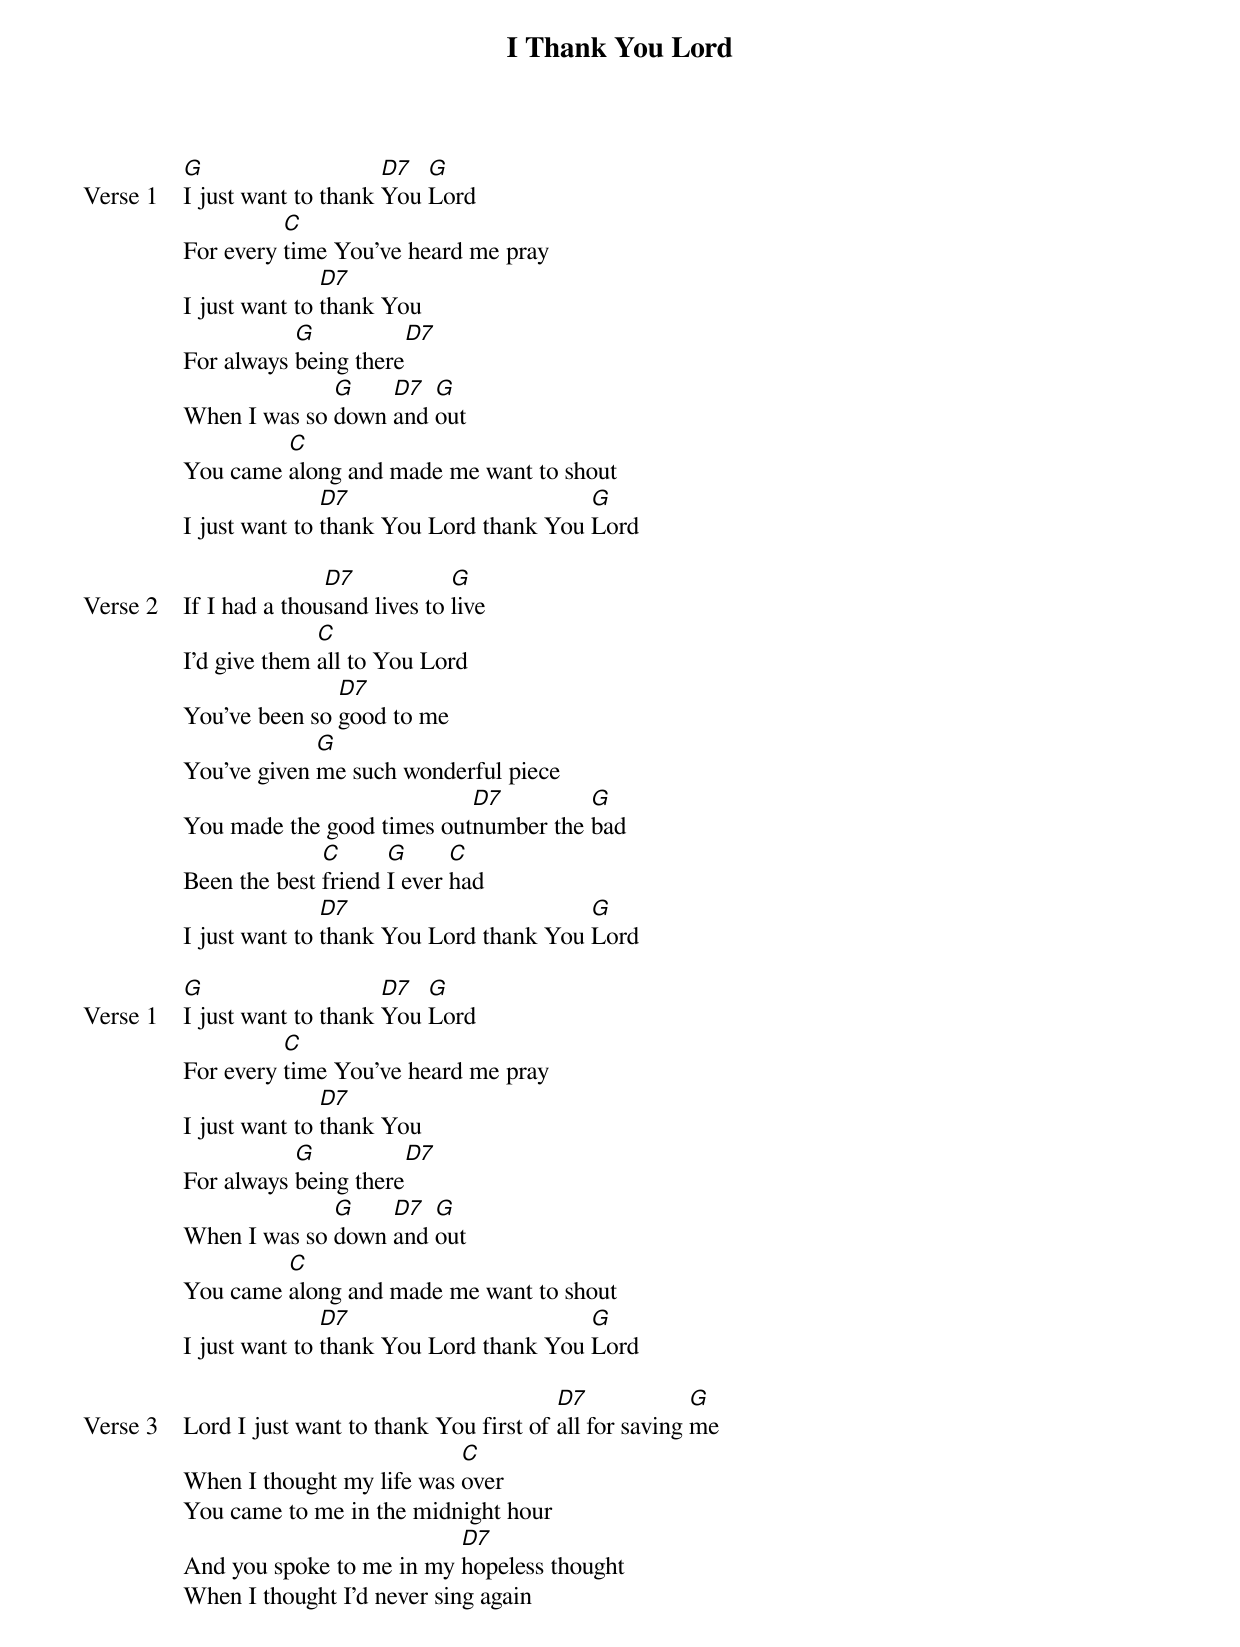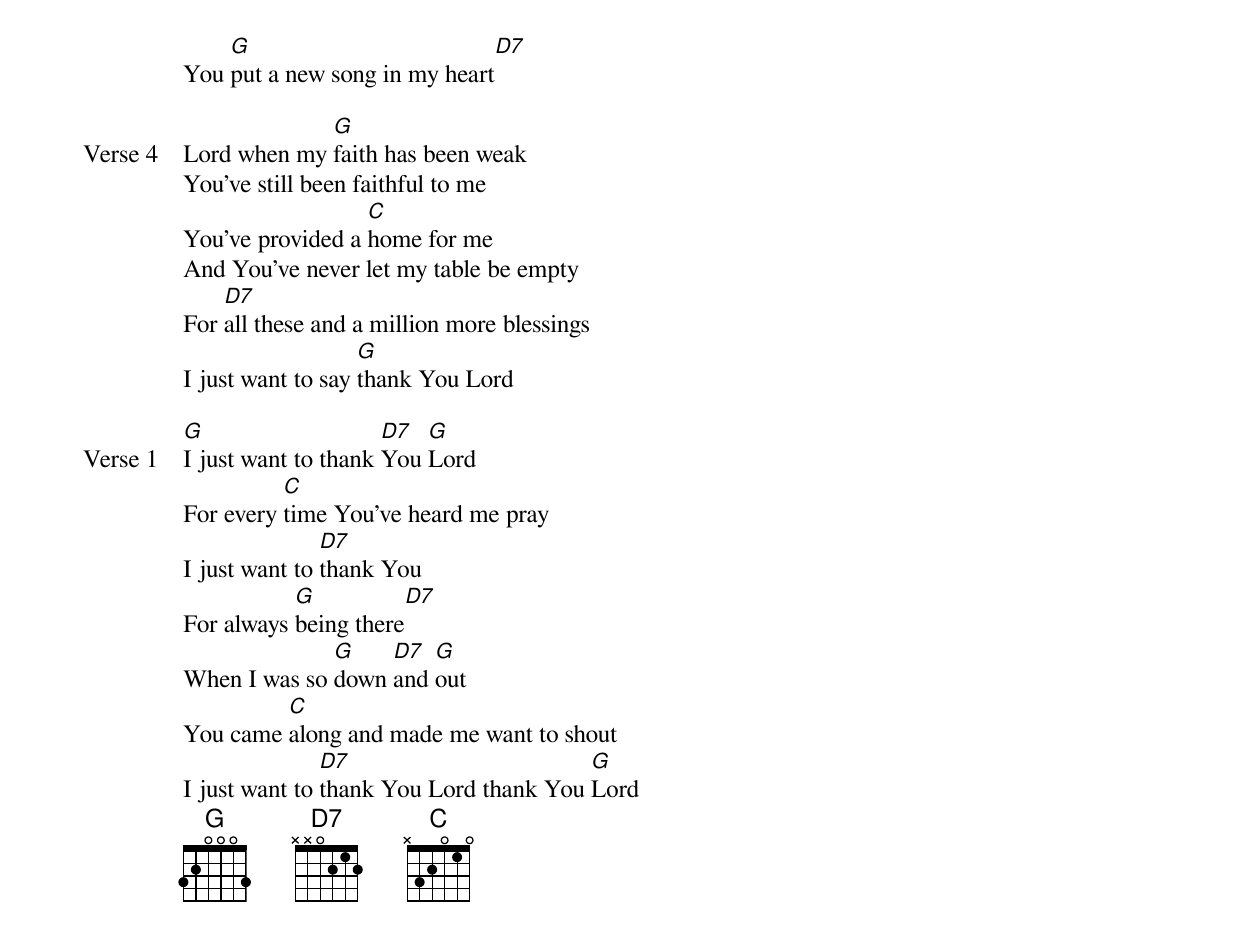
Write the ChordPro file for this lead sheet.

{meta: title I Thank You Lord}
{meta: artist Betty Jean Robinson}
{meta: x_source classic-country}
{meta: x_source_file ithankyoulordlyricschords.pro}
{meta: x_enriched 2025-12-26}

{start_of_verse: Verse 1}
[G]I just want to thank [D7]You [G]Lord
For every [C]time You've heard me pray
I just want to [D7]thank You
For always [G]being there[D7]
When I was so [G]down [D7]and [G]out
You came [C]along and made me want to shout
I just want to [D7]thank You Lord thank You [G]Lord
{end_of_verse}

{start_of_verse: Verse 2}
If I had a thou[D7]sand lives to [G]live
I'd give them [C]all to You Lord
You've been so [D7]good to me
You've given [G]me such wonderful piece
You made the good times out[D7]number the [G]bad
Been the best [C]friend [G]I ever [C]had
I just want to [D7]thank You Lord thank You [G]Lord
{end_of_verse}

{start_of_verse: Verse 1}
[G]I just want to thank [D7]You [G]Lord
For every [C]time You've heard me pray
I just want to [D7]thank You
For always [G]being there[D7]
When I was so [G]down [D7]and [G]out
You came [C]along and made me want to shout
I just want to [D7]thank You Lord thank You [G]Lord
{end_of_verse}

{start_of_verse: Verse 3}
Lord I just want to thank You first of [D7]all for saving [G]me
When I thought my life was [C]over
You came to me in the midnight hour
And you spoke to me in my [D7]hopeless thought
When I thought I'd never sing again
You [G]put a new song in my heart[D7]
{end_of_verse}

{start_of_verse: Verse 4}
Lord when my [G]faith has been weak
You've still been faithful to me
You've provided a [C]home for me
And You've never let my table be empty
For [D7]all these and a million more blessings
I just want to say [G]thank You Lord
{end_of_verse}

{start_of_verse: Verse 1}
[G]I just want to thank [D7]You [G]Lord
For every [C]time You've heard me pray
I just want to [D7]thank You
For always [G]being there[D7]
When I was so [G]down [D7]and [G]out
You came [C]along and made me want to shout
I just want to [D7]thank You Lord thank You [G]Lord
{end_of_verse}
